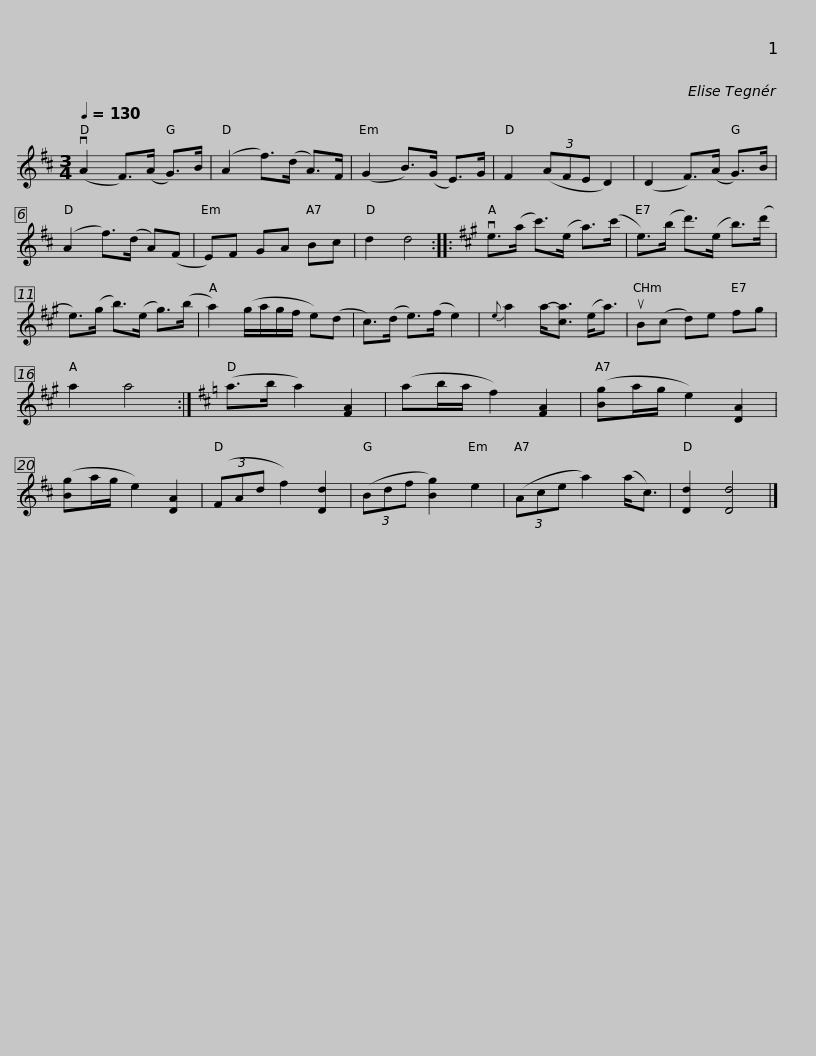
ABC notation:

X:1
L:1/8
Q:1/4=130
M:3/4
I:linebreak $
K:D
V:1 treble
V:1
 (vA2 F>)(A G>)B | (A2 f>)(d A>)F | (G2 B>)(G E>)G | F2 (3(AFE D2) | (D2 F>)(A G>)B | %5
 (A2 f>)(d A)(F | E)F GA Bc | d2 d4 ::$[K:A] ve>(a c'>)(e a>)(c' | e>)(b d'>)(e b>)(d' | %10
 e>)(g b>)(e g>)(b | a2) (g/a/g/f/ e)(d | c>)(d e>)(f e2) |{e} a2 a-<[ca] (e<a) |$ uB(c d)e fg | %15
 a2 a4 :|[K:D] (a>b a2) [FA]2 | (ab/a/ f2) [FA]2 | ([Bg]a/g/ e2) [DA]2 | ([Bg]a/g/ e2) [DA]2 | %20
 (3(FAd f2) [Dd]2 | (3(Bdf [Bg]2) e2 |$ (3(Ace a2) (a<c) | [Dd]2 [Dd]4 |] %24
